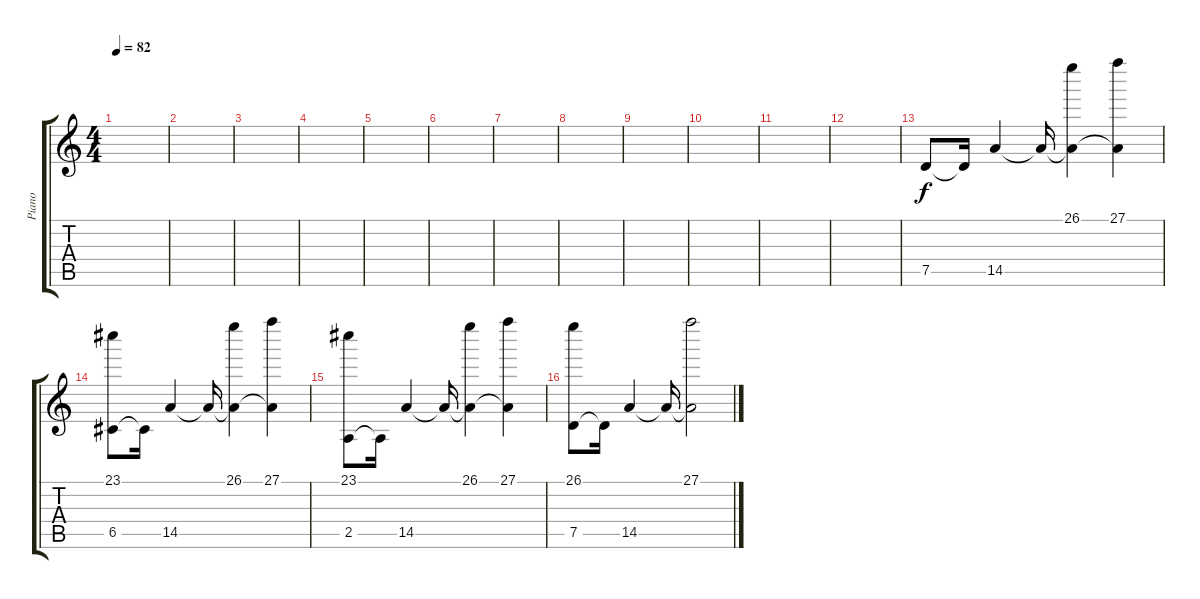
\track ("Piano" "Piano") {instrument acousticguitarsteel}
\staff {score tabs}
\tuning (D4 A3 F3 C3 G2 C2) {hide}
\ts (4 4)
\tempo 82
\clef g2
\ks c
|
|
|
|
|
|
|
|
|
|
|
|
7.5.8 7.5{t}.16 14.5.4 14.5{t}.16 (26.1 14.5{t}).4 (27.1 14.5{t}).4 |
(23.1 6.5).8 6.5{t}.16 14.5.4 14.5{t}.16 (26.1 14.5{t}).4 (27.1 14.5{t}).4 |
(23.1 2.5).8 2.5{t}.16 14.5.4 14.5{t}.16 (26.1 14.5{t}).4 (27.1 14.5{t}).4 |
(26.1 7.5).8 7.5{t}.16 14.5.4 14.5{t}.16 (27.1 14.5{t}).2
